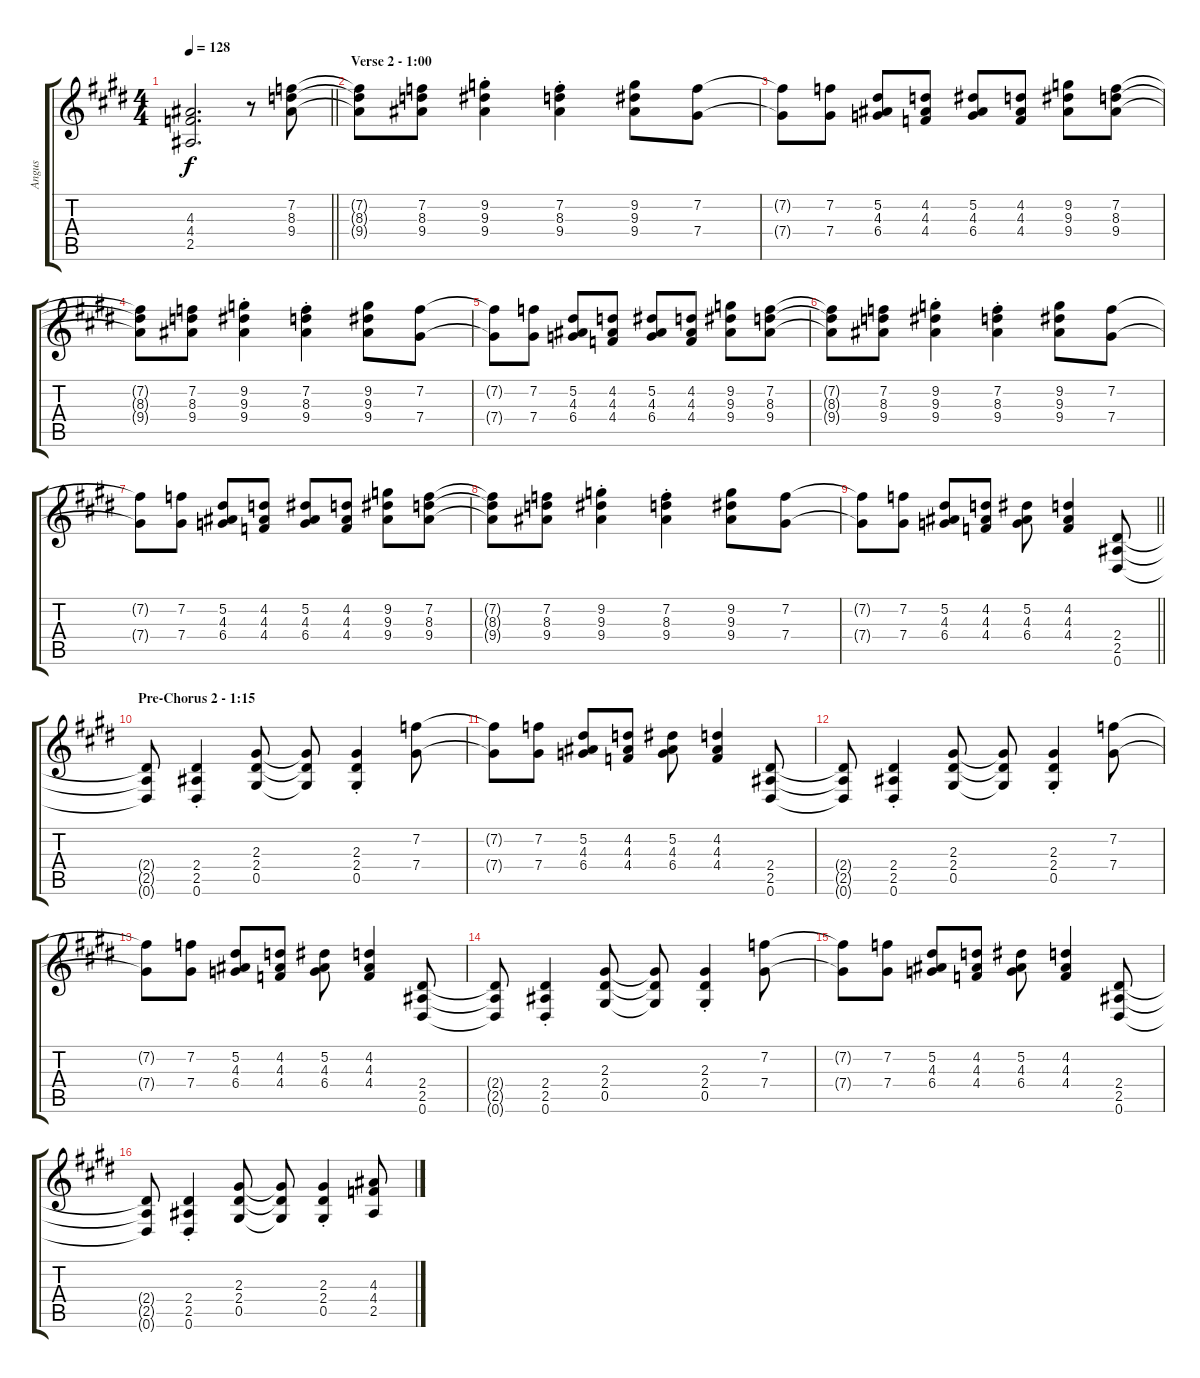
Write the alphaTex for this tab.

\track ("Angus" "Angus") {instrument overdrivenguitar}
\staff {score tabs}
\tuning (Eb4 Bb3 Gb3 Db3 Ab2 Eb2) {hide}
\ts (4 4)
\tempo 128
\clef g2
\barLineRight lightlight
\ks e
(4.3 4.4 2.5).2{d dy f} r.8 (7.2 8.3 9.4).8 |
\section ("" "Verse 2 - 1:00")
(7.2{t} 8.3{t} 9.4{t}).8 (7.2 8.3 9.4).8 (9.2{st} 9.3{st} 9.4{st}).4 (7.2{st} 8.3{st} 9.4{st}).4 (9.2 9.3 9.4).8 (7.2 7.4).8 |
(7.2{t} 7.4{t}).8 (7.2 7.4).8 (5.2 4.3 6.4).8 (4.2 4.3 4.4).8 (5.2 4.3 6.4).8 (4.2 4.3 4.4).8 (9.2 9.3 9.4).8 (7.2 8.3 9.4).8 |
(7.2{t} 8.3{t} 9.4{t}).8 (7.2 8.3 9.4).8 (9.2{st} 9.3{st} 9.4{st}).4 (7.2{st} 8.3{st} 9.4{st}).4 (9.2 9.3 9.4).8 (7.2 7.4).8 |
(7.2{t} 7.4{t}).8 (7.2 7.4).8 (5.2 4.3 6.4).8 (4.2 4.3 4.4).8 (5.2 4.3 6.4).8 (4.2 4.3 4.4).8 (9.2 9.3 9.4).8 (7.2 8.3 9.4).8 |
(7.2{t} 8.3{t} 9.4{t}).8 (7.2 8.3 9.4).8 (9.2{st} 9.3{st} 9.4{st}).4 (7.2{st} 8.3{st} 9.4{st}).4 (9.2 9.3 9.4).8 (7.2 7.4).8 |
(7.2{t} 7.4{t}).8 (7.2 7.4).8 (5.2 4.3 6.4).8 (4.2 4.3 4.4).8 (5.2 4.3 6.4).8 (4.2 4.3 4.4).8 (9.2 9.3 9.4).8 (7.2 8.3 9.4).8 |
(7.2{t} 8.3{t} 9.4{t}).8 (7.2 8.3 9.4).8 (9.2{st} 9.3{st} 9.4{st}).4 (7.2{st} 8.3{st} 9.4{st}).4 (9.2 9.3 9.4).8 (7.2 7.4).8 |
\barLineRight lightlight
(7.2{t} 7.4{t}).8 (7.2 7.4).8 (5.2 4.3 6.4).8 (4.2 4.3 4.4).8 (5.2 4.3 6.4).8 (4.2 4.3 4.4).4 (2.4 2.5 0.6).8 |
\section ("" "Pre-Chorus 2 - 1:15")
(2.4{t} 2.5{t} 0.6{t}).8 (2.4{st} 2.5{st} 0.6{st}).4 (2.3 2.4 0.5).8 (2.3{t} 2.4{t} 0.5{t}).8 (2.3{st} 2.4{st} 0.5{st}).4 (7.2 7.4).8 |
(7.2{t} 7.4{t}).8 (7.2 7.4).8 (5.2 4.3 6.4).8 (4.2 4.3 4.4).8 (5.2 4.3 6.4).8 (4.2 4.3 4.4).4 (2.4 2.5 0.6).8 |
(2.4{t} 2.5{t} 0.6{t}).8 (2.4{st} 2.5{st} 0.6{st}).4 (2.3 2.4 0.5).8 (2.3{t} 2.4{t} 0.5{t}).8 (2.3{st} 2.4{st} 0.5{st}).4 (7.2 7.4).8 |
(7.2{t} 7.4{t}).8 (7.2 7.4).8 (5.2 4.3 6.4).8 (4.2 4.3 4.4).8 (5.2 4.3 6.4).8 (4.2 4.3 4.4).4 (2.4 2.5 0.6).8 |
(2.4{t} 2.5{t} 0.6{t}).8 (2.4{st} 2.5{st} 0.6{st}).4 (2.3 2.4 0.5).8 (2.3{t} 2.4{t} 0.5{t}).8 (2.3{st} 2.4{st} 0.5{st}).4 (7.2 7.4).8 |
(7.2{t} 7.4{t}).8 (7.2 7.4).8 (5.2 4.3 6.4).8 (4.2 4.3 4.4).8 (5.2 4.3 6.4).8 (4.2 4.3 4.4).4 (2.4 2.5 0.6).8 |
(2.4{t} 2.5{t} 0.6{t}).8 (2.4{st} 2.5{st} 0.6{st}).4 (2.3 2.4 0.5).8 (2.3{t} 2.4{t} 0.5{t}).8 (2.3{st} 2.4{st} 0.5{st}).4 (4.3 4.4 2.5).8
